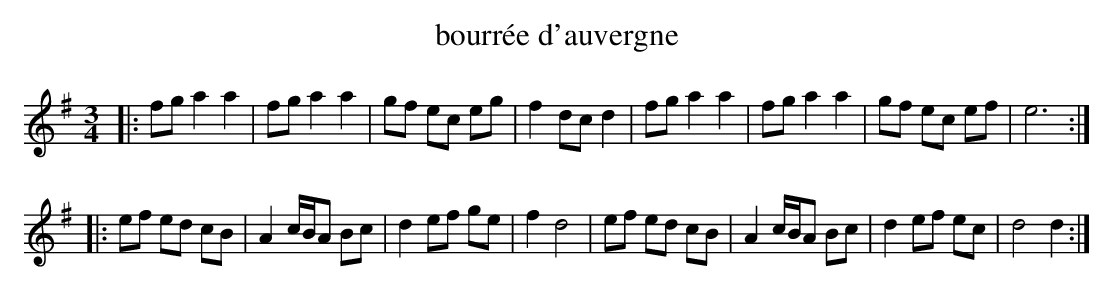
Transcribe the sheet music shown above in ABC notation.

X:1
T: bourrée d'auvergne
M: 3/4
L: 1/8
K: Dmix
|:fg a2 a2|fg a2 a2|gf ec eg|f2 dc d2|fg a2 a2|fg a2 a2|gf ec ef|e6:|
|:ef ed cB|A2 c/B/A Bc|d2 ef ge|f2 d4|ef ed cB|A2 c/B/A Bc|d2 ef ec|d4 d2:|
